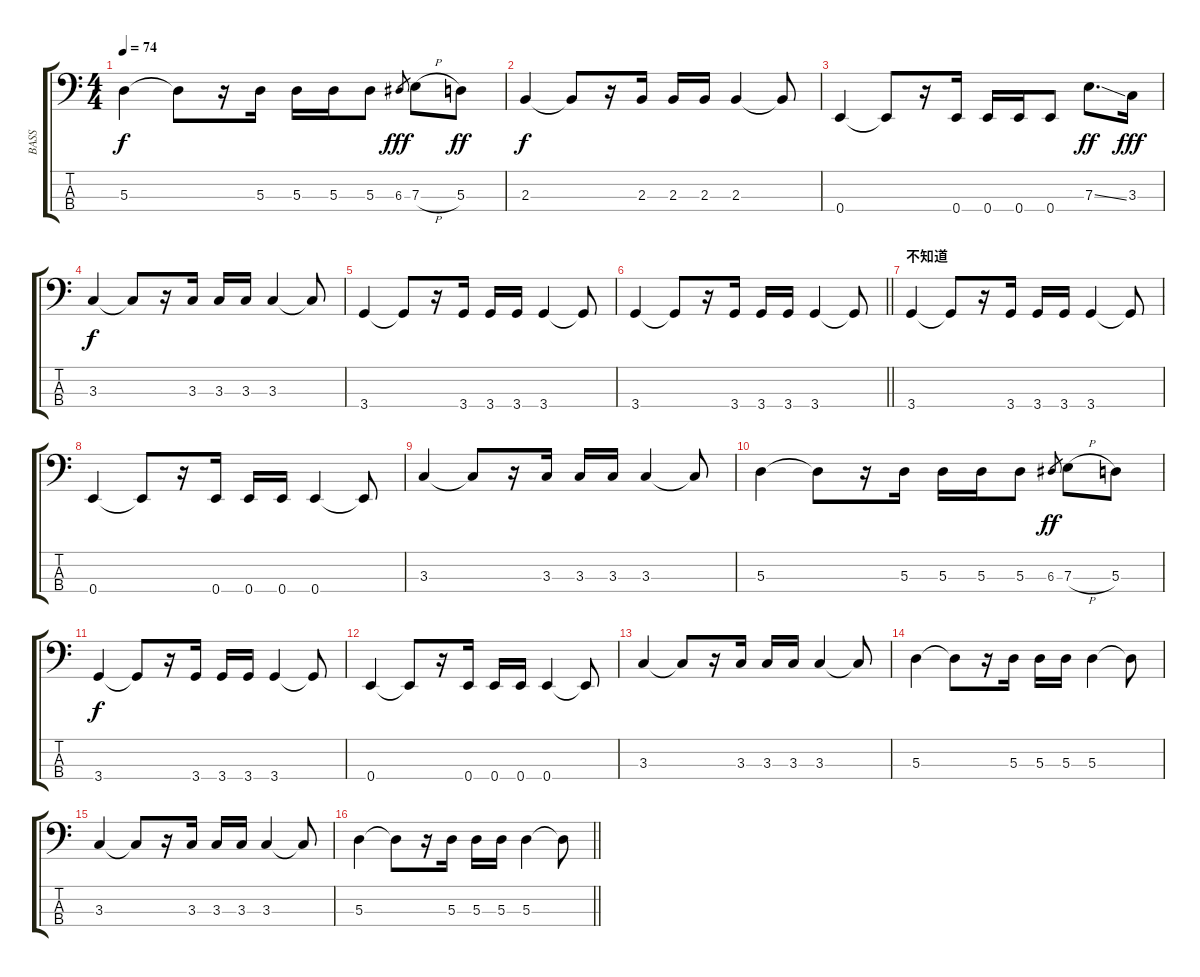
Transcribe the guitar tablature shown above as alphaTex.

\track ("BASS" "BASS") {instrument electricbasspick}
\staff {score tabs}
\tuning (G2 D2 A1 E1) {hide}
\ts (4 4)
\tempo 74
\clef f4
\ks c
5.3.4{dy f} 5.3{t}.8 r.16 5.3.16 5.3.16 5.3.16 5.3.8 6.3.8{gr dy fff} 7.3{h}.8 5.3.8{dy ff} |
2.3.4{dy f} 2.3{t}.8 r.16 2.3.16 2.3.16 2.3.16 2.3.4 2.3{t}.8 |
0.4.4 0.4{t}.8 r.16 0.4.16 0.4.16 0.4.16 0.4.8 7.3{ss}.8{d dy ff} 3.3.16{dy fff} |
3.3.4{dy f} 3.3{t}.8 r.16 3.3.16 3.3.16 3.3.16 3.3.4 3.3{t}.8 |
3.4.4 3.4{t}.8 r.16 3.4.16 3.4.16 3.4.16 3.4.4 3.4{t}.8 |
\barLineRight lightlight
3.4.4 3.4{t}.8 r.16 3.4.16 3.4.16 3.4.16 3.4.4 3.4{t}.8 |
\section ("" "不知道")
3.4.4 3.4{t}.8 r.16 3.4.16 3.4.16 3.4.16 3.4.4 3.4{t}.8 |
0.4.4 0.4{t}.8 r.16 0.4.16 0.4.16 0.4.16 0.4.4 0.4{t}.8 |
3.3.4 3.3{t}.8 r.16 3.3.16 3.3.16 3.3.16 3.3.4 3.3{t}.8 |
5.3.4 5.3{t}.8 r.16 5.3.16 5.3.16 5.3.16 5.3.8 6.3.8{gr dy ff} 7.3{h}.8 5.3.8 |
3.4.4{dy f} 3.4{t}.8 r.16 3.4.16 3.4.16 3.4.16 3.4.4 3.4{t}.8 |
0.4.4 0.4{t}.8 r.16 0.4.16 0.4.16 0.4.16 0.4.4 0.4{t}.8 |
3.3.4 3.3{t}.8 r.16 3.3.16 3.3.16 3.3.16 3.3.4 3.3{t}.8 |
5.3.4 5.3{t}.8 r.16 5.3.16 5.3.16 5.3.16 5.3.4 5.3{t}.8 |
3.3.4 3.3{t}.8 r.16 3.3.16 3.3.16 3.3.16 3.3.4 3.3{t}.8 |
\barLineRight lightlight
5.3.4 5.3{t}.8 r.16 5.3.16 5.3.16 5.3.16 5.3.4 5.3{t}.8
